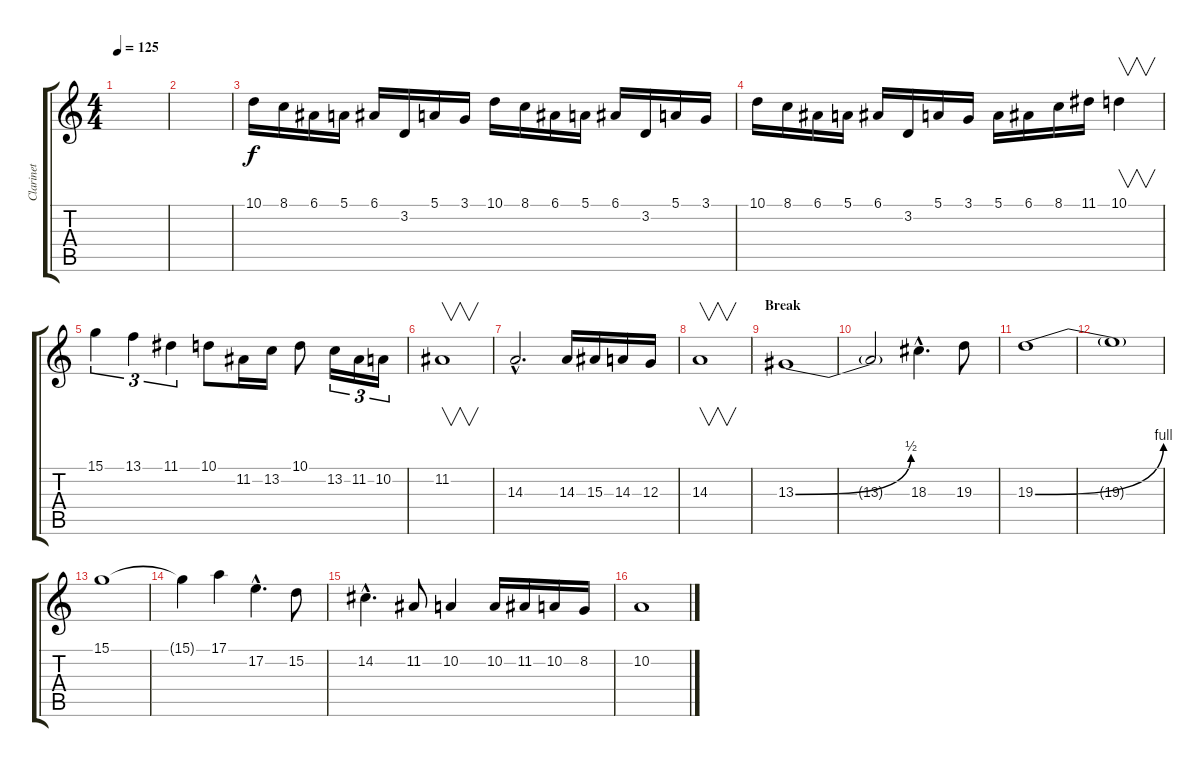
\track ("Clarinet" "Clarinet") {instrument clarinet}
\staff {score tabs}
\tuning (E4 B3 G3 D3 A2 E2) {hide}
\ts (4 4)
\tempo 125
\clef g2
\ks c
|
|
10.1.16 8.1.16 6.1.16 5.1.16 6.1.16 3.2.16 5.1.16 3.1.16 10.1.16 8.1.16 6.1.16 5.1.16 6.1.16 3.2.16 5.1.16 3.1.16 |
10.1.16 8.1.16 6.1.16 5.1.16 6.1.16 3.2.16 5.1.16 3.1.16 5.1.16 6.1.16 8.1.16 11.1.16 10.1.4{v} |
15.1.4{tu (3 2)} 13.1.4{tu (3 2)} 11.1.4{tu (3 2)} 10.1.8 11.2.16 13.2.16 10.1.8 13.2.16{tu (3 2)} 11.2.16{tu (3 2)} 10.2.16{tu (3 2)} |
11.2.1{v} |
14.3{hac}.2{d} 14.3.16 15.3.16 14.3.16 12.3.16 |
14.3.1{v volume 0} |
\section ("" "Break")
13.3{be (bend 0 0 60 2)}.1{volume 10 balance 16} |
13.3{t}.2 18.3{hac}.4{d} 19.3.8 |
19.3{be (bend 0 0 60 4)}.1 |
19.3{t}.1 |
15.1.1 |
15.1{t}.4 17.1.4 17.2{hac}.4{d} 15.2.8 |
14.2{hac}.4{d} 11.2.8 10.2.4 10.2.16 11.2.16 10.2.16 8.2.16 |
10.2.1
